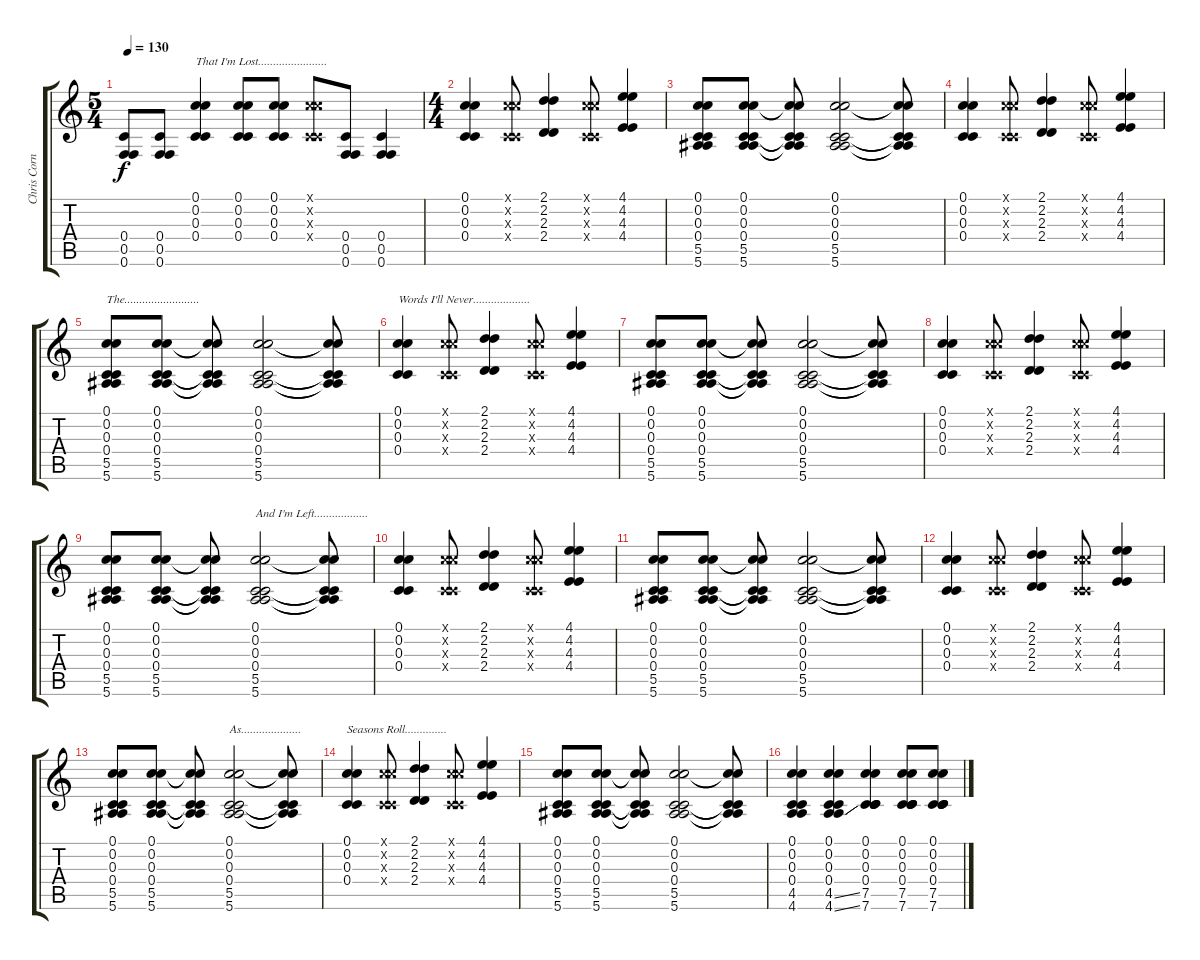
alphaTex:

\track ("Chris Cornell" "Chris Corn") {instrument acousticguitarnylon}
\staff {score tabs}
\tuning (C4 C4 C3 C3 F2 F2) {hide}
\ts (5 4)
\tempo 130
\clef g2
\ks c
(0.4 0.5 0.6).8{dy f} (0.4 0.5 0.6).8 (0.1 0.2 0.3 0.4).4{txt "That I'm Lost......................."} (0.1 0.2 0.3 0.4).8 (0.1 0.2 0.3 0.4).8 (0.1{x} 0.2{x} 0.3{x} 0.4{x}).8 (0.4 0.5 0.6).8 (0.4 0.5 0.6).4 |
\ts (4 4)
(0.1 0.2 0.3 0.4).4 (0.1{x} 0.2{x} 0.3{x} 0.4{x}).8 (2.1 2.2 2.3 2.4).4 (0.1{x} 0.2{x} 0.3{x} 0.4{x}).8 (4.1 4.2 4.3 4.4).4 |
(0.1 0.2 0.3 0.4 5.5 5.6).8 (0.1 0.2 0.3 0.4 5.5 5.6).8 (0.1{t} 0.2{t} 0.3{t} 0.4{t} 5.5{t} 5.6{t}).8 (0.1 0.2 0.3 0.4 5.5 5.6).2 (0.1{t} 0.2{t} 0.3{t} 0.4{t} 5.5{t} 5.6{t}).8 |
(0.1 0.2 0.3 0.4).4 (0.1{x} 0.2{x} 0.3{x} 0.4{x}).8 (2.1 2.2 2.3 2.4).4 (0.1{x} 0.2{x} 0.3{x} 0.4{x}).8 (4.1 4.2 4.3 4.4).4 |
(0.1 0.2 0.3 0.4 5.5 5.6).8{txt "The........................."} (0.1 0.2 0.3 0.4 5.5 5.6).8 (0.1{t} 0.2{t} 0.3{t} 0.4{t} 5.5{t} 5.6{t}).8 (0.1 0.2 0.3 0.4 5.5 5.6).2 (0.1{t} 0.2{t} 0.3{t} 0.4{t} 5.5{t} 5.6{t}).8 |
(0.1 0.2 0.3 0.4).4{txt "Words I'll Never..................."} (0.1{x} 0.2{x} 0.3{x} 0.4{x}).8 (2.1 2.2 2.3 2.4).4 (0.1{x} 0.2{x} 0.3{x} 0.4{x}).8 (4.1 4.2 4.3 4.4).4 |
(0.1 0.2 0.3 0.4 5.5 5.6).8 (0.1 0.2 0.3 0.4 5.5 5.6).8 (0.1{t} 0.2{t} 0.3{t} 0.4{t} 5.5{t} 5.6{t}).8 (0.1 0.2 0.3 0.4 5.5 5.6).2 (0.1{t} 0.2{t} 0.3{t} 0.4{t} 5.5{t} 5.6{t}).8 |
(0.1 0.2 0.3 0.4).4 (0.1{x} 0.2{x} 0.3{x} 0.4{x}).8 (2.1 2.2 2.3 2.4).4 (0.1{x} 0.2{x} 0.3{x} 0.4{x}).8 (4.1 4.2 4.3 4.4).4 |
(0.1 0.2 0.3 0.4 5.5 5.6).8 (0.1 0.2 0.3 0.4 5.5 5.6).8 (0.1{t} 0.2{t} 0.3{t} 0.4{t} 5.5{t} 5.6{t}).8 (0.1 0.2 0.3 0.4 5.5 5.6).2{txt "And I'm Left.................."} (0.1{t} 0.2{t} 0.3{t} 0.4{t} 5.5{t} 5.6{t}).8 |
(0.1 0.2 0.3 0.4).4 (0.1{x} 0.2{x} 0.3{x} 0.4{x}).8 (2.1 2.2 2.3 2.4).4 (0.1{x} 0.2{x} 0.3{x} 0.4{x}).8 (4.1 4.2 4.3 4.4).4 |
(0.1 0.2 0.3 0.4 5.5 5.6).8 (0.1 0.2 0.3 0.4 5.5 5.6).8 (0.1{t} 0.2{t} 0.3{t} 0.4{t} 5.5{t} 5.6{t}).8 (0.1 0.2 0.3 0.4 5.5 5.6).2 (0.1{t} 0.2{t} 0.3{t} 0.4{t} 5.5{t} 5.6{t}).8 |
(0.1 0.2 0.3 0.4).4 (0.1{x} 0.2{x} 0.3{x} 0.4{x}).8 (2.1 2.2 2.3 2.4).4 (0.1{x} 0.2{x} 0.3{x} 0.4{x}).8 (4.1 4.2 4.3 4.4).4 |
(0.1 0.2 0.3 0.4 5.5 5.6).8 (0.1 0.2 0.3 0.4 5.5 5.6).8 (0.1{t} 0.2{t} 0.3{t} 0.4{t} 5.5{t} 5.6{t}).8 (0.1 0.2 0.3 0.4 5.5 5.6).2{txt "As...................."} (0.1{t} 0.2{t} 0.3{t} 0.4{t} 5.5{t} 5.6{t}).8 |
(0.1 0.2 0.3 0.4).4{txt "Seasons Roll.............."} (0.1{x} 0.2{x} 0.3{x} 0.4{x}).8 (2.1 2.2 2.3 2.4).4 (0.1{x} 0.2{x} 0.3{x} 0.4{x}).8 (4.1 4.2 4.3 4.4).4 |
(0.1 0.2 0.3 0.4 5.5 5.6).8 (0.1 0.2 0.3 0.4 5.5 5.6).8 (0.1{t} 0.2{t} 0.3{t} 0.4{t} 5.5{t} 5.6{t}).8 (0.1 0.2 0.3 0.4 5.5 5.6).2 (0.1{t} 0.2{t} 0.3{t} 0.4{t} 5.5{t} 5.6{t}).8 |
(0.1 0.2 0.3 0.4 4.5 4.6).4 (0.1 0.2 0.3 0.4 4.5{ss} 4.6{ss}).4 (0.1 0.2 0.3 0.4 7.5 7.6).4 (0.1 0.2 0.3 0.4 7.5 7.6).8 (0.1 0.2 0.3 0.4 7.5 7.6).8
